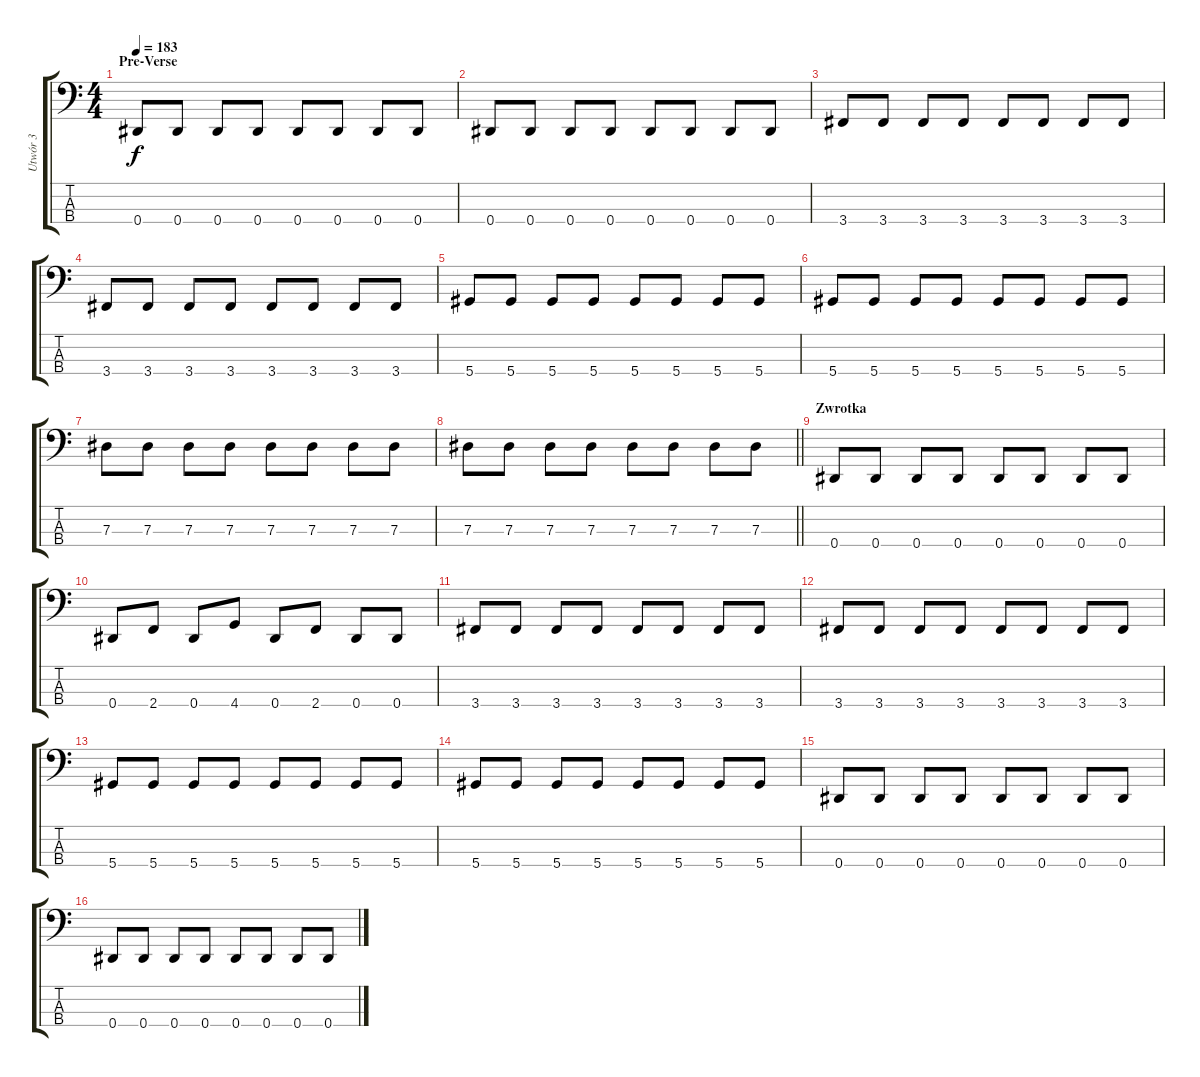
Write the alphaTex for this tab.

\track ("Utwór 3" "Utwór 3") {instrument electricbasspick}
\staff {score tabs}
\tuning (Gb2 Db2 Ab1 Eb1) {hide}
\ts (4 4)
\section ("" "Pre-Verse")
\tempo 183
\clef f4
\ks c
0.4.8{dy f} 0.4.8 0.4.8 0.4.8 0.4.8 0.4.8 0.4.8 0.4.8 |
0.4.8 0.4.8 0.4.8 0.4.8 0.4.8 0.4.8 0.4.8 0.4.8 |
3.4.8 3.4.8 3.4.8 3.4.8 3.4.8 3.4.8 3.4.8 3.4.8 |
3.4.8 3.4.8 3.4.8 3.4.8 3.4.8 3.4.8 3.4.8 3.4.8 |
5.4.8 5.4.8 5.4.8 5.4.8 5.4.8 5.4.8 5.4.8 5.4.8 |
5.4.8 5.4.8 5.4.8 5.4.8 5.4.8 5.4.8 5.4.8 5.4.8 |
7.3.8 7.3.8 7.3.8 7.3.8 7.3.8 7.3.8 7.3.8 7.3.8 |
\barLineRight lightlight
7.3.8 7.3.8 7.3.8 7.3.8 7.3.8 7.3.8 7.3.8 7.3.8 |
\section ("" "Zwrotka")
0.4.8 0.4.8 0.4.8 0.4.8 0.4.8 0.4.8 0.4.8 0.4.8 |
0.4.8 2.4.8 0.4.8 4.4.8 0.4.8 2.4.8 0.4.8 0.4.8 |
3.4.8 3.4.8 3.4.8 3.4.8 3.4.8 3.4.8 3.4.8 3.4.8 |
3.4.8 3.4.8 3.4.8 3.4.8 3.4.8 3.4.8 3.4.8 3.4.8 |
5.4.8 5.4.8 5.4.8 5.4.8 5.4.8 5.4.8 5.4.8 5.4.8 |
5.4.8 5.4.8 5.4.8 5.4.8 5.4.8 5.4.8 5.4.8 5.4.8 |
0.4.8 0.4.8 0.4.8 0.4.8 0.4.8 0.4.8 0.4.8 0.4.8 |
0.4.8 0.4.8 0.4.8 0.4.8 0.4.8 0.4.8 0.4.8 0.4.8
